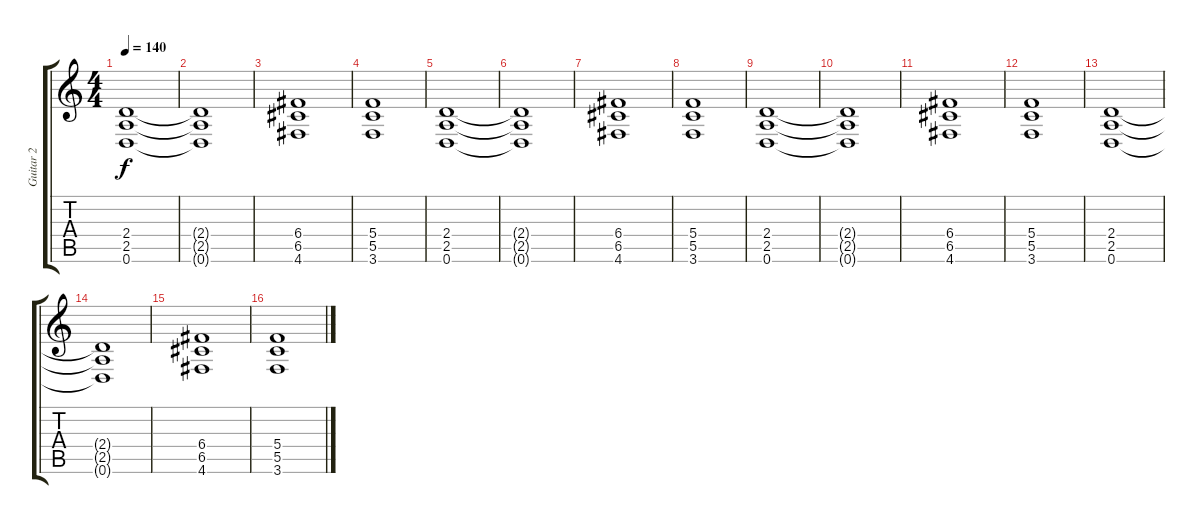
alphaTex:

\track ("Guitar 2" "Guitar 2") {instrument distortionguitar}
\staff {score tabs}
\tuning (D4 A3 F3 C3 G2 D2) {hide}
\ts (4 4)
\tempo 140
\clef g2
\ks c
(2.4 2.5 0.6).1{dy f} |
(2.4{t} 2.5{t} 0.6{t}).1 |
(6.4 6.5 4.6).1 |
(5.4 5.5 3.6).1 |
(2.4 2.5 0.6).1 |
(2.4{t} 2.5{t} 0.6{t}).1 |
(6.4 6.5 4.6).1 |
(5.4 5.5 3.6).1 |
(2.4 2.5 0.6).1 |
(2.4{t} 2.5{t} 0.6{t}).1 |
(6.4 6.5 4.6).1 |
(5.4 5.5 3.6).1 |
(2.4 2.5 0.6).1 |
(2.4{t} 2.5{t} 0.6{t}).1 |
(6.4 6.5 4.6).1 |
(5.4 5.5 3.6).1
